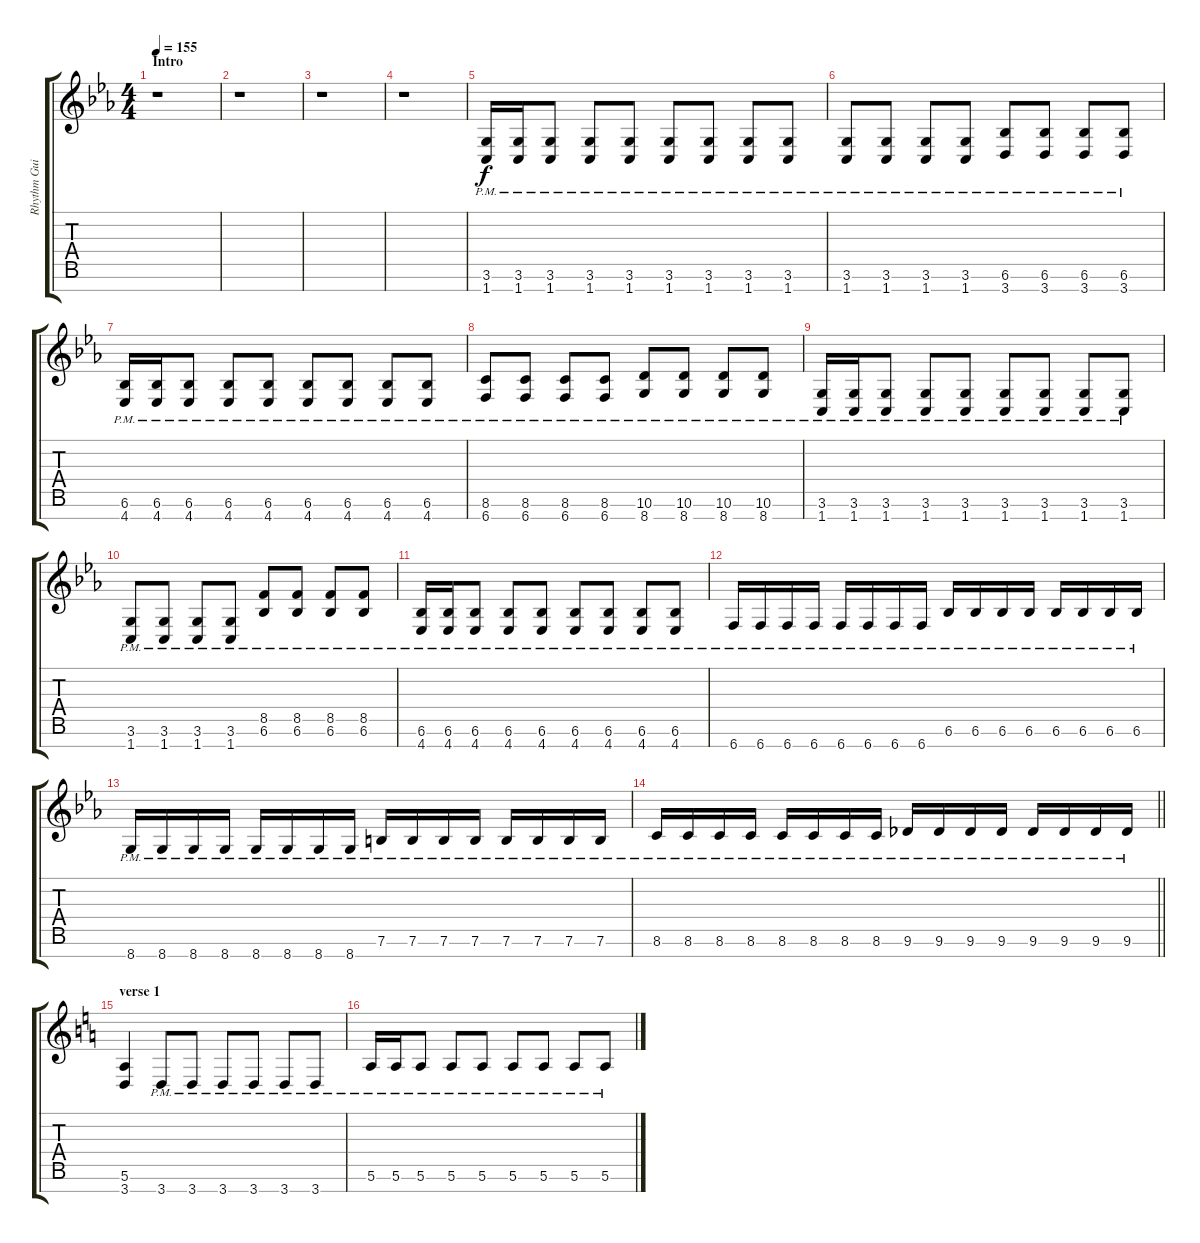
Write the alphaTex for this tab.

\track ("Rhythm Guitar 1" "Rhythm Gui") {instrument distortionguitar}
\staff {score tabs}
\tuning (E4 B3 G3 D3 A2 E2 B1) {hide}
\ts (4 4)
\section ("" "Intro")
\tempo 155
\clef g2
\ks cminor
r.1{dy f instrument distortionguitar} |
r.1 |
r.1 |
r.1 |
(3.6{pm} 1.7{pm}).16 (3.6{pm} 1.7{pm}).16 (3.6{pm} 1.7{pm}).8 (3.6{pm} 1.7{pm}).8 (3.6{pm} 1.7{pm}).8 (3.6{pm} 1.7{pm}).8 (3.6{pm} 1.7{pm}).8 (3.6{pm} 1.7{pm}).8 (3.6{pm} 1.7{pm}).8 |
(3.6{pm} 1.7{pm}).8 (3.6{pm} 1.7{pm}).8 (3.6{pm} 1.7{pm}).8 (3.6{pm} 1.7{pm}).8 (6.6{pm} 3.7{pm}).8 (6.6{pm} 3.7{pm}).8 (6.6{pm} 3.7{pm}).8 (6.6{pm} 3.7{pm}).8 |
(6.6{pm} 4.7{pm}).16 (6.6{pm} 4.7{pm}).16 (6.6{pm} 4.7{pm}).8 (6.6{pm} 4.7{pm}).8 (6.6{pm} 4.7{pm}).8 (6.6{pm} 4.7{pm}).8 (6.6{pm} 4.7{pm}).8 (6.6{pm} 4.7{pm}).8 (6.6{pm} 4.7{pm}).8 |
(8.6{pm} 6.7{pm}).8 (8.6{pm} 6.7{pm}).8 (8.6{pm} 6.7{pm}).8 (8.6{pm} 6.7{pm}).8 (10.6{pm} 8.7{pm}).8 (10.6{pm} 8.7{pm}).8 (10.6{pm} 8.7{pm}).8 (10.6{pm} 8.7{pm}).8 |
(3.6{pm} 1.7{pm}).16 (3.6{pm} 1.7{pm}).16 (3.6{pm} 1.7{pm}).8 (3.6{pm} 1.7{pm}).8 (3.6{pm} 1.7{pm}).8 (3.6{pm} 1.7{pm}).8 (3.6{pm} 1.7{pm}).8 (3.6{pm} 1.7{pm}).8 (3.6{pm} 1.7{pm}).8 |
(3.6{pm} 1.7{pm}).8 (3.6{pm} 1.7{pm}).8 (3.6{pm} 1.7{pm}).8 (3.6{pm} 1.7{pm}).8 (8.5{pm} 6.6{pm}).8 (8.5{pm} 6.6{pm}).8 (8.5{pm} 6.6{pm}).8 (8.5{pm} 6.6{pm}).8 |
(6.6{pm} 4.7{pm}).16 (6.6{pm} 4.7{pm}).16 (6.6{pm} 4.7{pm}).8 (6.6{pm} 4.7{pm}).8 (6.6{pm} 4.7{pm}).8 (6.6{pm} 4.7{pm}).8 (6.6{pm} 4.7{pm}).8 (6.6{pm} 4.7{pm}).8 (6.6{pm} 4.7{pm}).8 |
6.7{pm}.16 6.7{pm}.16 6.7{pm}.16 6.7{pm}.16 6.7{pm}.16 6.7{pm}.16 6.7{pm}.16 6.7{pm}.16 6.6{pm}.16 6.6{pm}.16 6.6{pm}.16 6.6{pm}.16 6.6{pm}.16 6.6{pm}.16 6.6{pm}.16 6.6{pm}.16 |
8.7{pm}.16 8.7{pm}.16 8.7{pm}.16 8.7{pm}.16 8.7{pm}.16 8.7{pm}.16 8.7{pm}.16 8.7{pm}.16 7.6{pm}.16 7.6{pm}.16 7.6{pm}.16 7.6{pm}.16 7.6{pm}.16 7.6{pm}.16 7.6{pm}.16 7.6{pm}.16 |
\barLineRight lightlight
8.6{pm}.16 8.6{pm}.16 8.6{pm}.16 8.6{pm}.16 8.6{pm}.16 8.6{pm}.16 8.6{pm}.16 8.6{pm}.16 9.6{pm}.16 9.6{pm}.16 9.6{pm}.16 9.6{pm}.16 9.6{pm}.16 9.6{pm}.16 9.6{pm}.16 9.6{pm}.16 |
\section ("" "verse 1")
\ks aminor
(5.6 3.7).4 3.7{pm}.8 3.7{pm}.8 3.7{pm}.8 3.7{pm}.8 3.7{pm}.8 3.7{pm}.8 |
5.6{pm}.16 5.6{pm}.16 5.6{pm}.8 5.6{pm}.8 5.6{pm}.8 5.6{pm}.8 5.6{pm}.8 5.6{pm}.8 5.6{pm}.8
